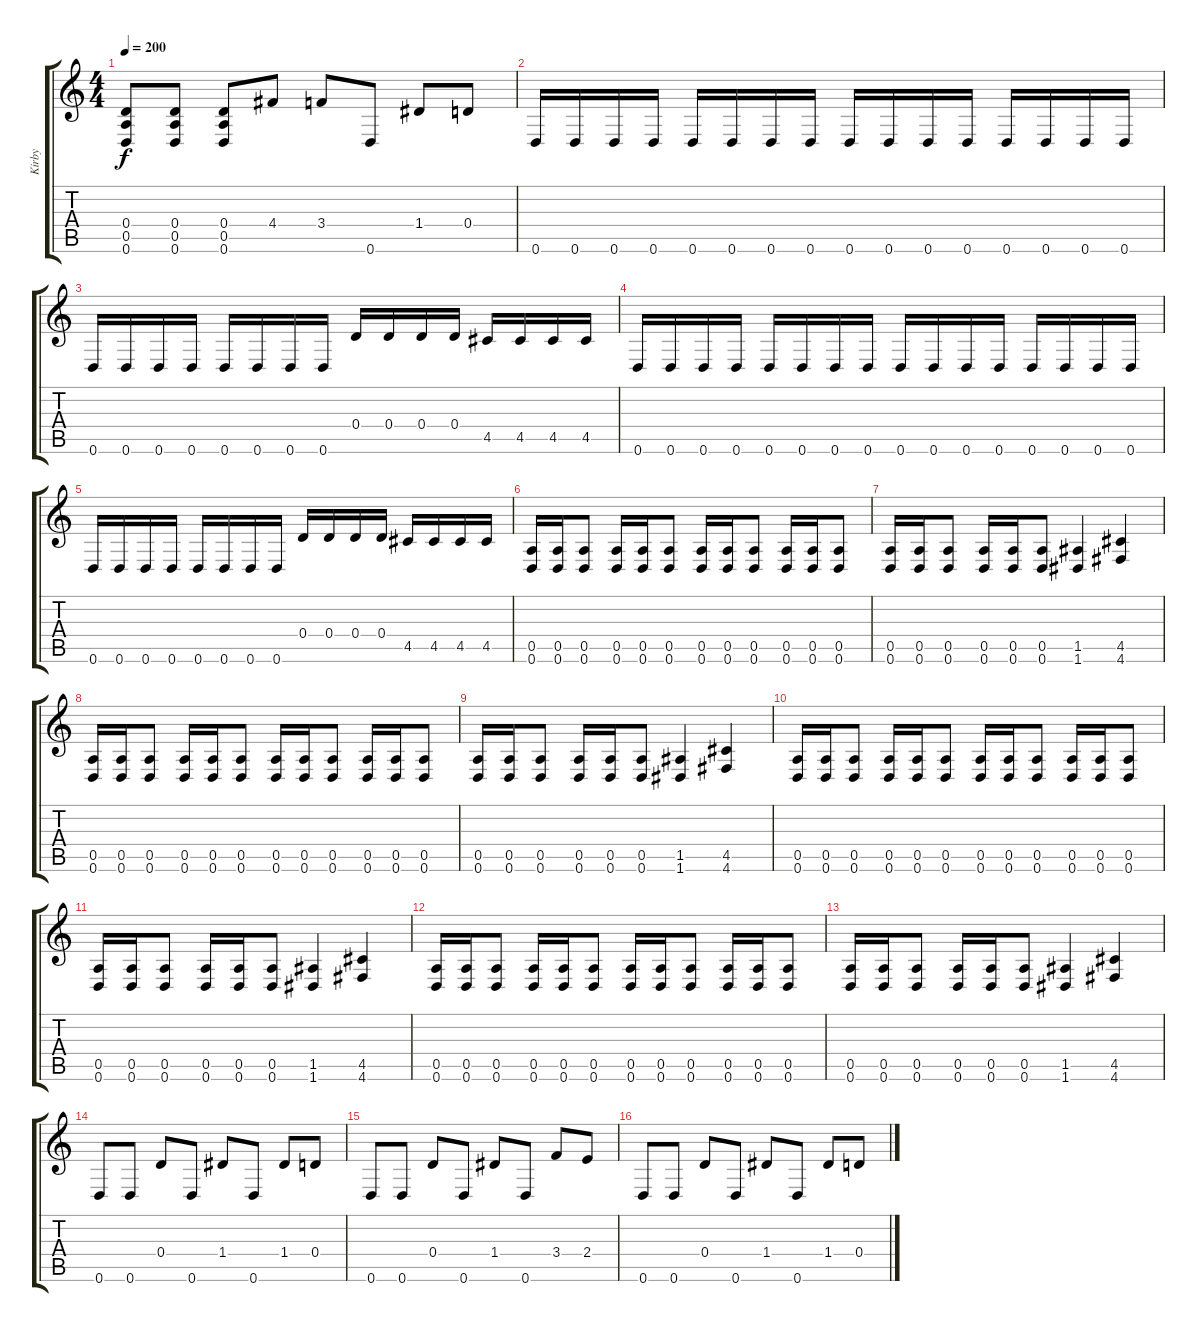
\track ("Kirby" "Kirby") {instrument distortionguitar}
\staff {score tabs}
\tuning (E4 B3 G3 D3 A2 D2) {hide}
\ts (4 4)
\tempo 200
\clef g2
\ks c
(0.4 0.5 0.6).8{dy f} (0.4 0.5 0.6).8 (0.4 0.5 0.6).8 4.4.8 3.4.8 0.6.8 1.4.8 0.4.8 |
0.6.16 0.6.16 0.6.16 0.6.16 0.6.16 0.6.16 0.6.16 0.6.16 0.6.16 0.6.16 0.6.16 0.6.16 0.6.16 0.6.16 0.6.16 0.6.16 |
0.6.16 0.6.16 0.6.16 0.6.16 0.6.16 0.6.16 0.6.16 0.6.16 0.4.16 0.4.16 0.4.16 0.4.16 4.5.16 4.5.16 4.5.16 4.5.16 |
0.6.16 0.6.16 0.6.16 0.6.16 0.6.16 0.6.16 0.6.16 0.6.16 0.6.16 0.6.16 0.6.16 0.6.16 0.6.16 0.6.16 0.6.16 0.6.16 |
0.6.16 0.6.16 0.6.16 0.6.16 0.6.16 0.6.16 0.6.16 0.6.16 0.4.16 0.4.16 0.4.16 0.4.16 4.5.16 4.5.16 4.5.16 4.5.16 |
(0.5 0.6).16 (0.5 0.6).16 (0.5 0.6).8 (0.5 0.6).16 (0.5 0.6).16 (0.5 0.6).8 (0.5 0.6).16 (0.5 0.6).16 (0.5 0.6).8 (0.5 0.6).16 (0.5 0.6).16 (0.5 0.6).8 |
(0.5 0.6).16 (0.5 0.6).16 (0.5 0.6).8 (0.5 0.6).16 (0.5 0.6).16 (0.5 0.6).8 (1.5 1.6).4 (4.5 4.6).4 |
(0.5 0.6).16 (0.5 0.6).16 (0.5 0.6).8 (0.5 0.6).16 (0.5 0.6).16 (0.5 0.6).8 (0.5 0.6).16 (0.5 0.6).16 (0.5 0.6).8 (0.5 0.6).16 (0.5 0.6).16 (0.5 0.6).8 |
(0.5 0.6).16 (0.5 0.6).16 (0.5 0.6).8 (0.5 0.6).16 (0.5 0.6).16 (0.5 0.6).8 (1.5 1.6).4 (4.5 4.6).4 |
(0.5 0.6).16 (0.5 0.6).16 (0.5 0.6).8 (0.5 0.6).16 (0.5 0.6).16 (0.5 0.6).8 (0.5 0.6).16 (0.5 0.6).16 (0.5 0.6).8 (0.5 0.6).16 (0.5 0.6).16 (0.5 0.6).8 |
(0.5 0.6).16 (0.5 0.6).16 (0.5 0.6).8 (0.5 0.6).16 (0.5 0.6).16 (0.5 0.6).8 (1.5 1.6).4 (4.5 4.6).4 |
(0.5 0.6).16 (0.5 0.6).16 (0.5 0.6).8 (0.5 0.6).16 (0.5 0.6).16 (0.5 0.6).8 (0.5 0.6).16 (0.5 0.6).16 (0.5 0.6).8 (0.5 0.6).16 (0.5 0.6).16 (0.5 0.6).8 |
(0.5 0.6).16 (0.5 0.6).16 (0.5 0.6).8 (0.5 0.6).16 (0.5 0.6).16 (0.5 0.6).8 (1.5 1.6).4 (4.5 4.6).4 |
0.6.8 0.6.8 0.4.8 0.6.8 1.4.8 0.6.8 1.4.8 0.4.8 |
0.6.8 0.6.8 0.4.8 0.6.8 1.4.8 0.6.8 3.4.8 2.4.8 |
0.6.8 0.6.8 0.4.8 0.6.8 1.4.8 0.6.8 1.4.8 0.4.8
